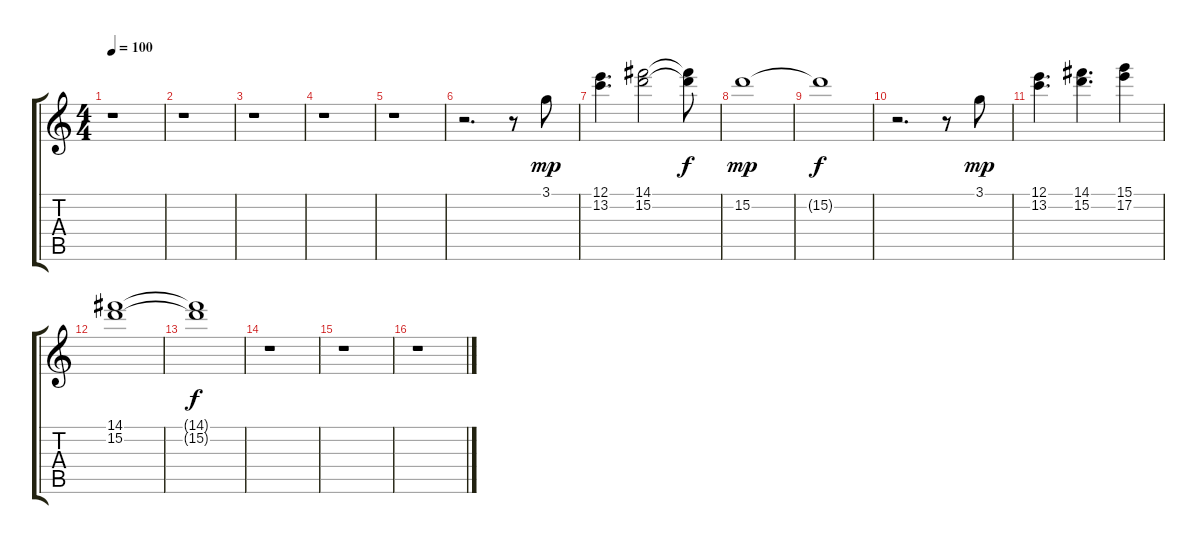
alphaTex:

\track "" {instrument overdrivenguitar}
\staff {score tabs}
\tuning (E4 B3 G3 D3 A2 E2) {hide}
\ts (4 4)
\tempo 100
\clef g2
\ks c
r.1{dy f} |
r.1 |
r.1 |
r.1 |
r.1 |
r.2{d} r.8 3.1.8{dy mp volume 0} |
(12.1 13.2).4{d} (14.1 15.2).2 (14.1{t} 15.2{t}).8{dy f} |
15.2.1{dy mp} |
15.2{t}.1{dy f} |
r.2{d} r.8 3.1.8{dy mp} |
(12.1 13.2).4{d} (14.1 15.2).4{d} (15.1 17.2).4 |
(14.1 15.2).1 |
(14.1{t} 15.2{t}).1{dy f} |
r.1 |
r.1 |
r.1
